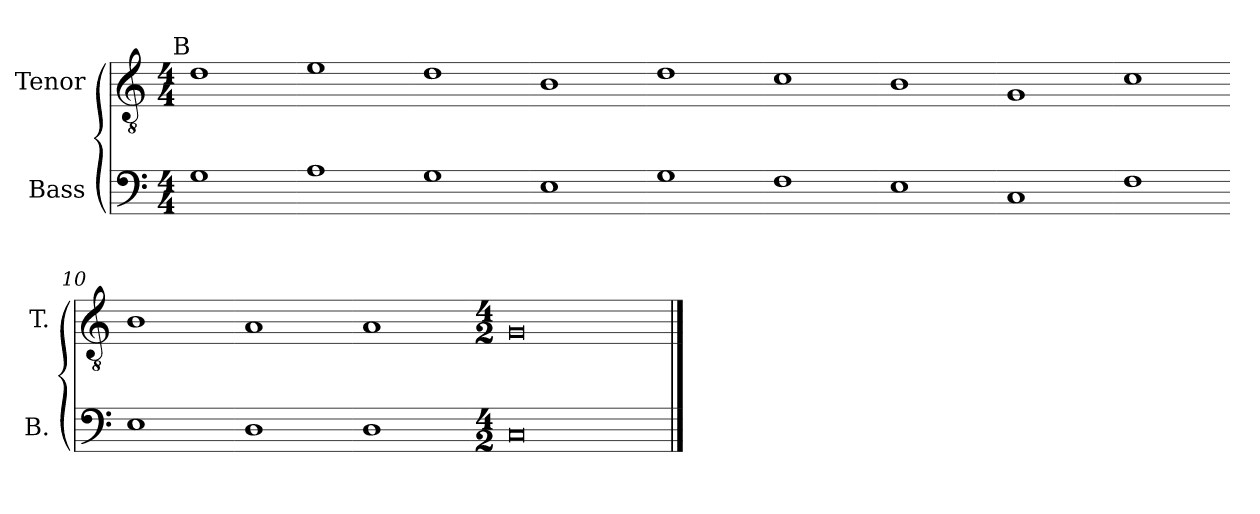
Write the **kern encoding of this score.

**kern	**kern
*part2	*part1
*staff2	*staff1
*I"Bass	*I"Tenor
*I'B.	*I'T.
!!LO:PB:g=z
*clefF4	*clefGv2
*	*ITrd7c12
*k[]	*k[]
*C:	*C:
*M4/4	*M4/4
=1	=1
!	!LO:TX:rj:t=B
1Gi	1Di
=2-	=2-
1Ai	1Ei
=3-	=3-
1Gi	1Di
=4-	=4-
1Ei	1BBi
=5-	=5-
1Gi	1Di
=6-	=6-
1Fi	1Ci
=7-	=7-
1Ei	1BBi
=8-	=8-
1Ci	1GGi
=9-	=9-
1Fi	1Ci
=10-	=10-
1Ei	1BBi
=11-	=11-
1Di	1AAi
=12-	=12-
1Di	1AAi
=13-	=13-
*M4/2	*M4/2
0Ci	0GGi
==	==
*-	*-
